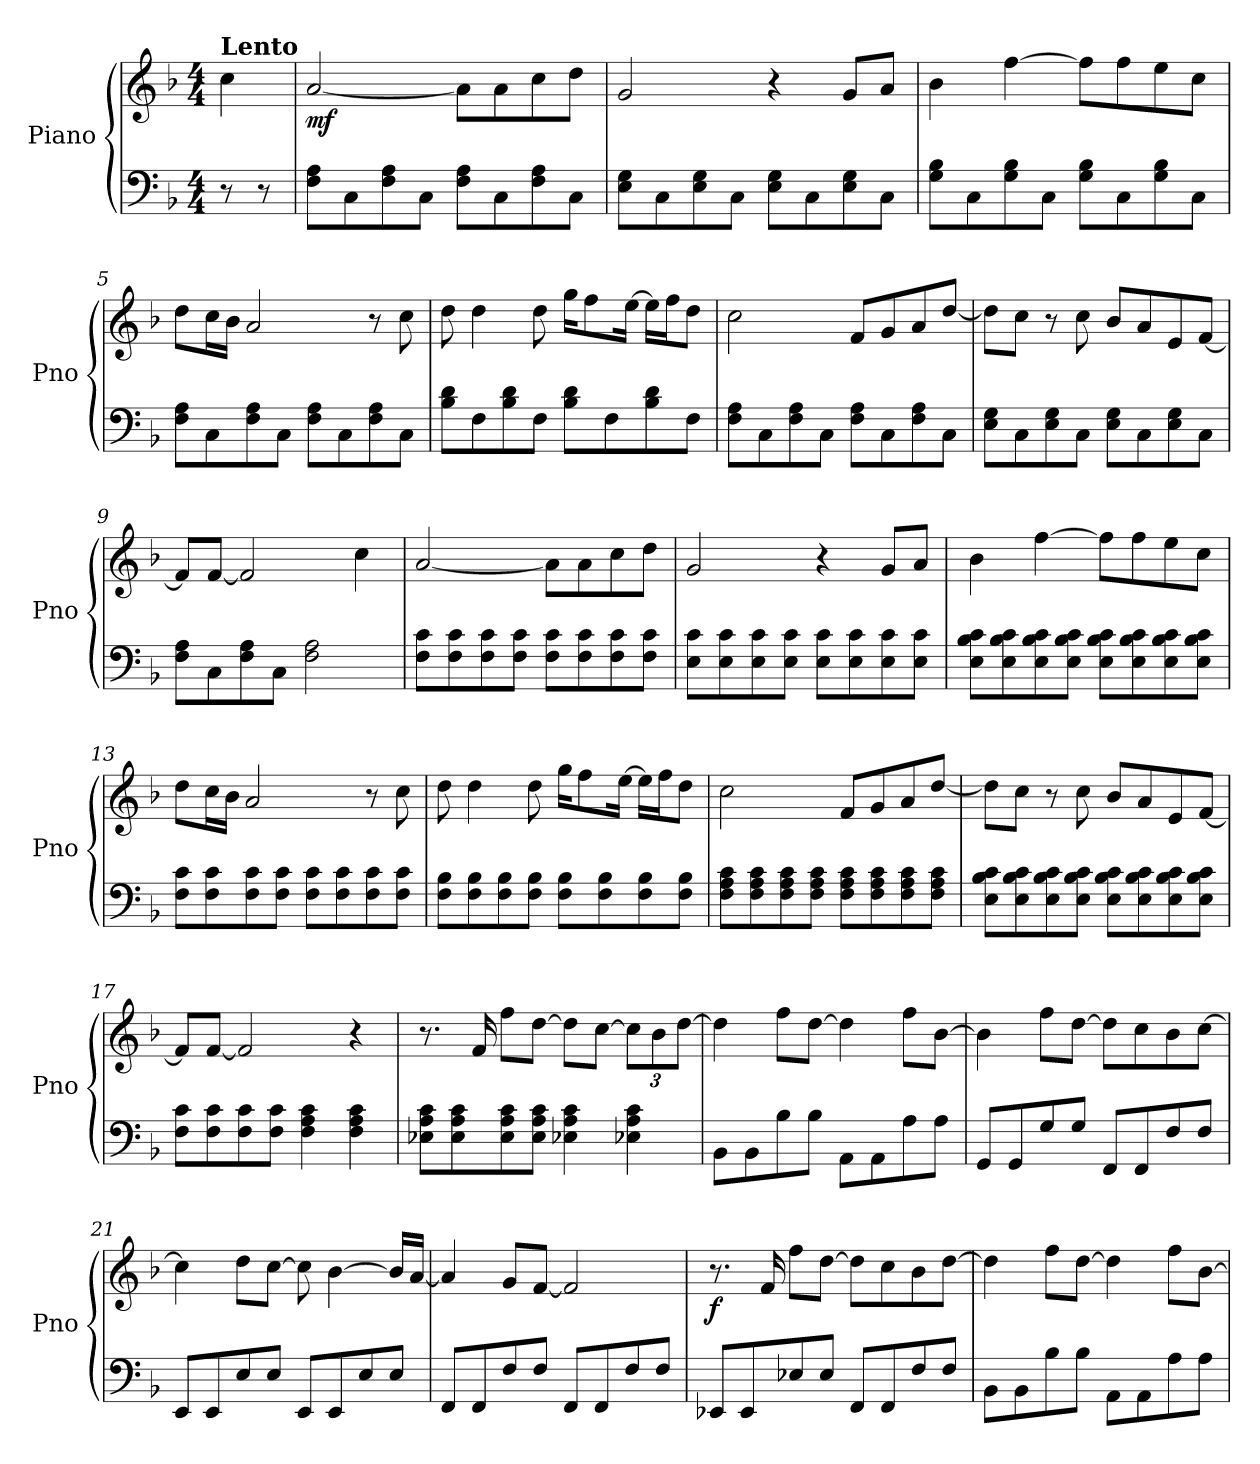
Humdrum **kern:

**kern	**kern	**dynam
*part1	*part1	*part1
*staff2	*staff1	*staff1/2
*I"Piano	*	*
*I'Pno	*	*
*clefF4	*clefG2	*
*k[b-]	*k[b-]	*
*M4/4	*M4/4	*
=1	=1	=1
!	!LO:TX:a:B:t=Lento	!
8r	4cc\	.
8r	.	.
=2	=2	=2
!	!	!LO:DY:b
8F\ 8A\L	[2a/	mf
8C\	.	.
8F\ 8A\	.	.
8C\J	.	.
8F\ 8A\L	8a\L]	.
8C\	8a\	.
8F\ 8A\	8cc\	.
8C\J	8dd\J	.
=3	=3	=3
8E\ 8G\L	2g/	.
8C\	.	.
8E\ 8G\	.	.
8C\J	.	.
8E\ 8G\L	4r	.
8C\	.	.
8E\ 8G\	8g/L	.
8C\J	8a/J	.
=4	=4	=4
8G\ 8B-\L	4b-\	.
8C\	.	.
8G\ 8B-\	[4ff\	.
8C\J	.	.
8G\ 8B-\L	8ff\L]	.
8C\	8ff\	.
8G\ 8B-\	8ee\	.
8C\J	8cc\J	.
!!LO:LB:g=z
=5	=5	=5
8F\ 8A\L	8dd\L	.
8C\	16cc\L	.
.	16b-\JJ	.
8F\ 8A\	2a/	.
8C\J	.	.
8F\ 8A\L	.	.
8C\	.	.
8F\ 8A\	8r	.
8C\J	8cc\	.
=6	=6	=6
8B-\ 8d\L	8dd\	.
8F\	4dd\	.
8B-\ 8d\	.	.
8F\J	8dd\	.
8B-\ 8d\L	16gg\KL	.
.	8ff\	.
8F\	.	.
.	[16ee\Jk	.
8B-\ 8d\	16ee\LL]	.
.	16ff\J	.
8F\J	8dd\J	.
=7	=7	=7
8F\ 8A\L	2cc\	.
8C\	.	.
8F\ 8A\	.	.
8C\J	.	.
8F\ 8A\L	8f/L	.
8C\	8g/	.
8F\ 8A\	8a/	.
8C\J	[8dd/J	.
=8	=8	=8
8E\ 8G\L	8dd\L]	.
8C\	8cc\J	.
8E\ 8G\	8r	.
8C\J	8cc\	.
8E\ 8G\L	8b-/L	.
8C\	8a/	.
8E\ 8G\	8e/	.
8C\J	[8f/J	.
!!LO:LB:g=z
=9	=9	=9
8F\ 8A\L	8f/L]	.
8C\	[8f/J	.
8F\ 8A\	2f/]	.
8C\J	.	.
2F\ 2A\	.	.
.	4cc\	.
=10	=10	=10
8F\ 8c\L	[2a/	.
8F\ 8c\	.	.
8F\ 8c\	.	.
8F\ 8c\J	.	.
8F\ 8c\L	8a\L]	.
8F\ 8c\	8a\	.
8F\ 8c\	8cc\	.
8F\ 8c\J	8dd\J	.
=11	=11	=11
8E\ 8c\L	2g/	.
8E\ 8c\	.	.
8E\ 8c\	.	.
8E\ 8c\J	.	.
8E\ 8c\L	4r	.
8E\ 8c\	.	.
8E\ 8c\	8g/L	.
8E\ 8c\J	8a/J	.
=12	=12	=12
8E\ 8B-\ 8c\L	4b-\	.
8E\ 8B-\ 8c\	.	.
8E\ 8B-\ 8c\	[4ff\	.
8E\ 8B-\ 8c\J	.	.
8E\ 8B-\ 8c\L	8ff\L]	.
8E\ 8B-\ 8c\	8ff\	.
8E\ 8B-\ 8c\	8ee\	.
8E\ 8B-\ 8c\J	8cc\J	.
!!LO:LB:g=z
=13	=13	=13
8F\ 8c\L	8dd\L	.
8F\ 8c\	16cc\L	.
.	16b-\JJ	.
8F\ 8c\	2a/	.
8F\ 8c\J	.	.
8F\ 8c\L	.	.
8F\ 8c\	.	.
8F\ 8c\	8r	.
8F\ 8c\J	8cc\	.
=14	=14	=14
8F\ 8B-\L	8dd\	.
8F\ 8B-\	4dd\	.
8F\ 8B-\	.	.
8F\ 8B-\J	8dd\	.
8F\ 8B-\L	16gg\KL	.
.	8ff\	.
8F\ 8B-\	.	.
.	[16ee\Jk	.
8F\ 8B-\	16ee\LL]	.
.	16ff\J	.
8F\ 8B-\J	8dd\J	.
=15	=15	=15
8F\ 8A\ 8c\L	2cc\	.
8F\ 8A\ 8c\	.	.
8F\ 8A\ 8c\	.	.
8F\ 8A\ 8c\J	.	.
8F\ 8A\ 8c\L	8f/L	.
8F\ 8A\ 8c\	8g/	.
8F\ 8A\ 8c\	8a/	.
8F\ 8A\ 8c\J	[8dd/J	.
!!LO:LB:g=z
=16	=16	=16
8E\ 8B-\ 8c\L	8dd\L]	.
8E\ 8B-\ 8c\	8cc\J	.
8E\ 8B-\ 8c\	8r	.
8E\ 8B-\ 8c\J	8cc\	.
8E\ 8B-\ 8c\L	8b-/L	.
8E\ 8B-\ 8c\	8a/	.
8E\ 8B-\ 8c\	8e/	.
8E\ 8B-\ 8c\J	[8f/J	.
=17	=17	=17
8F\ 8c\L	8f/L]	.
8F\ 8c\	[8f/J	.
8F\ 8c\	2f/]	.
8F\ 8c\J	.	.
4F\ 4A\ 4c\	.	.
4F\ 4A\ 4c\	4r	.
=18	=18	=18
8E-X\ 8A\ 8c\L	8.r	.
8E-\ 8A\ 8c\	.	.
.	16f/	.
8E-\ 8A\ 8c\	8ff\L	.
8E-\ 8A\ 8c\J	[8dd\J	.
4E-X\ 4A\ 4c\	8dd\L]	.
.	[8cc\J	.
*	*Xbrackettup	*
4E-X\ 4A\ 4c\	12cc\L]	.
.	12b-\	.
.	[12dd\J	.
=19	=19	=19
8BB-\L	4dd\]	.
8BB-\	.	.
8B-\	8ff\L	.
8B-\J	[8dd\J	.
8AA\L	4dd\]	.
8AA\	.	.
8A\	8ff\L	.
8A\J	[8b-\J	.
!!LO:LB:g=z
=20	=20	=20
8GG/L	4b-\]	.
8GG/	.	.
8G/	8ff\L	.
8G/J	[8dd\J	.
8FF/L	8dd\L]	.
8FF/	8cc\	.
8F/	8b-\	.
8F/J	[8cc\J	.
!!LO:PB:g=z
=21	=21	=21
8EE/L	4cc\]	.
8EE/	.	.
8E/	8dd\L	.
8E/J	[8cc\J	.
8EE/L	8cc\]	.
8EE/	[4b-\	.
8E/	.	.
8E/J	16b-/LL]	.
.	[16a/JJ	.
=22	=22	=22
8FF/L	4a/]	.
8FF/	.	.
8F/	8g/L	.
8F/J	[8f/J	.
8FF/L	2f/]	.
8FF/	.	.
8F/	.	.
8F/J	.	.
=23	=23	=23
!	!	!LO:DY:b
8EE-X/L	8.r	f
8EE-/	.	.
.	16f/	.
8E-X/	8ff\L	.
8E-/J	[8dd\J	.
8FF/L	8dd\L]	.
8FF/	8cc\	.
8F/	8b-\	.
8F/J	[8dd\J	.
=24	=24	=24
8BB-\L	4dd\]	.
8BB-\	.	.
8B-\	8ff\L	.
8B-\J	[8dd\J	.
8AA\L	4dd\]	.
8AA\	.	.
8A\	8ff\L	.
8A\J	[8b-\J	.
=	=	=
*-	*-	*-
